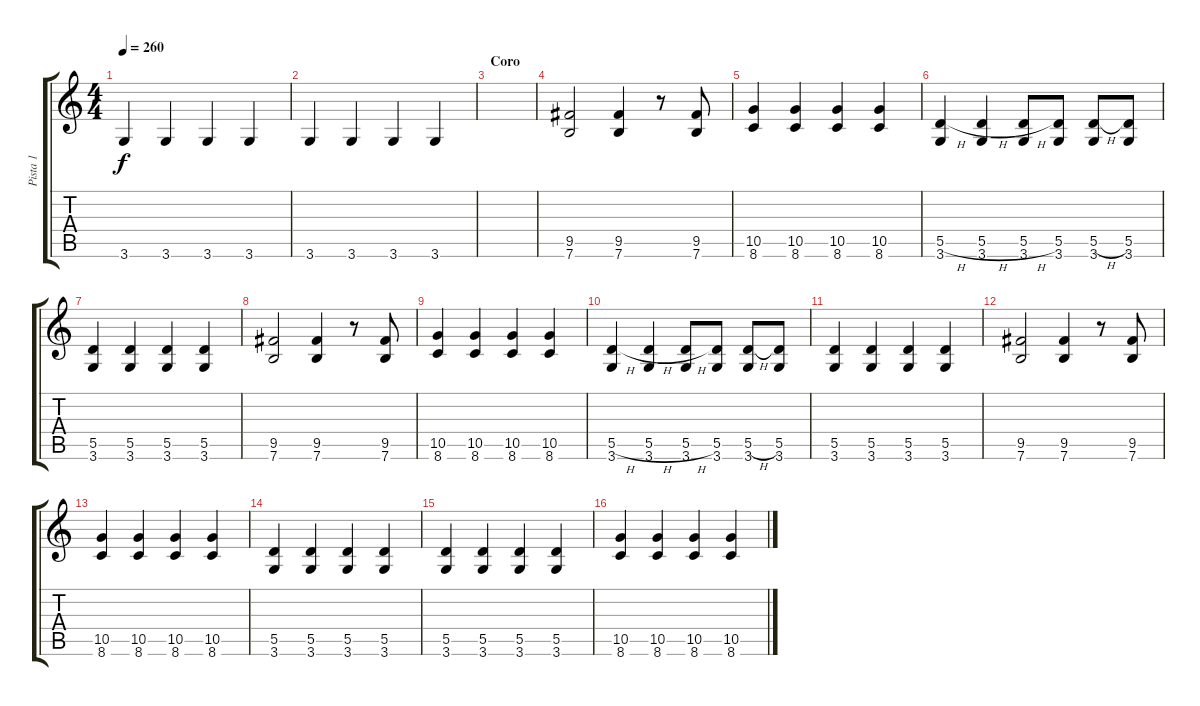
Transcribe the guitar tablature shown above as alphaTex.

\track ("Pista 1" "Pista 1") {instrument electricguitarmuted}
\staff {score tabs}
\tuning (E4 B3 G3 D3 A2 E2) {hide}
\ts (4 4)
\tempo 260
\clef g2
\ks c
3.6.4{dy f} 3.6.4 3.6.4 3.6.4 |
3.6.4 3.6.4 3.6.4 3.6.4 |
\section ("" "Coro")
|
(9.5 7.6).2 (9.5 7.6).4 r.8 (9.5 7.6).8 |
(10.5 8.6).4 (10.5 8.6).4 (10.5 8.6).4 (10.5 8.6).4 |
(5.5{h} 3.6).4 (5.5{h} 3.6).4 (5.5{h} 3.6).8 (5.5 3.6).8 (5.5{h} 3.6).8 (5.5 3.6).8 |
(5.5 3.6).4 (5.5 3.6).4 (5.5 3.6).4 (5.5 3.6).4 |
(9.5 7.6).2 (9.5 7.6).4 r.8 (9.5 7.6).8 |
(10.5 8.6).4 (10.5 8.6).4 (10.5 8.6).4 (10.5 8.6).4 |
(5.5{h} 3.6).4 (5.5{h} 3.6).4 (5.5{h} 3.6).8 (5.5 3.6).8 (5.5{h} 3.6).8 (5.5 3.6).8 |
(5.5 3.6).4 (5.5 3.6).4 (5.5 3.6).4 (5.5 3.6).4 |
(9.5 7.6).2 (9.5 7.6).4 r.8 (9.5 7.6).8 |
(10.5 8.6).4 (10.5 8.6).4 (10.5 8.6).4 (10.5 8.6).4 |
(5.5 3.6).4 (5.5 3.6).4 (5.5 3.6).4 (5.5 3.6).4 |
(5.5 3.6).4 (5.5 3.6).4 (5.5 3.6).4 (5.5 3.6).4 |
(10.5 8.6).4 (10.5 8.6).4 (10.5 8.6).4 (10.5 8.6).4
